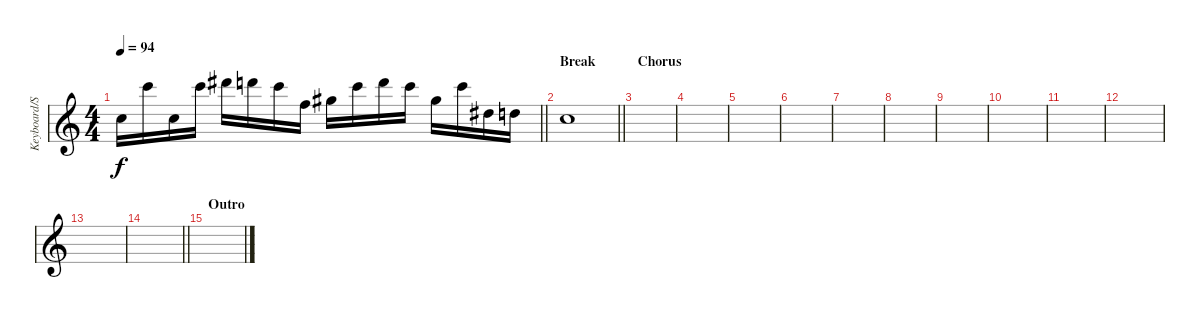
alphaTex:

\track ("Keyboard/Strings" "Keyboard/S") {instrument stringensemble1}
\staff {score}
\tuning (D4 A3 F3 C3 G2 C2) {hide}
\ts (4 4)
\tempo 94
\clef g2
\barLineRight lightlight
\ks c
15.2.16{dy f} 22.1.16 15.2.16 22.1.16 25.1.16 24.1.16 22.1.16 20.2.16 23.2.16 27.2.16 24.1.16 22.1.16 23.2.16 27.2.16 18.2.16 17.2.16 |
\section ("" "Break")
\barLineRight lightlight
15.2.1 |
\section ("" "Chorus")
|
|
|
|
|
|
|
|
|
|
|
\barLineRight lightlight
|
\section ("" "Outro")
